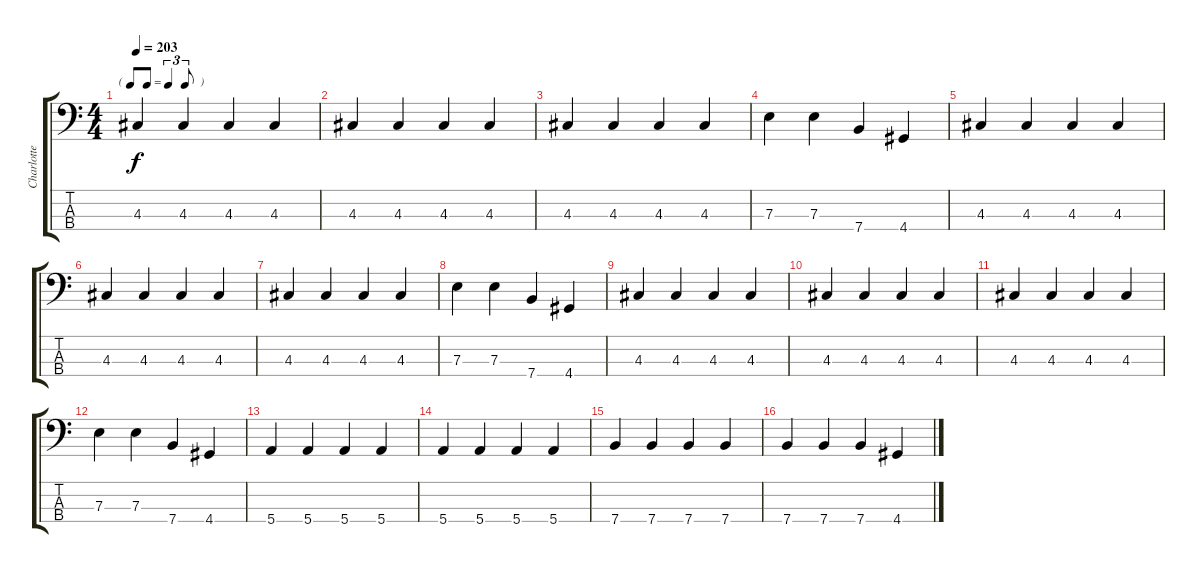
\track ("Charlotte (la blonde)" "Charlotte ") {instrument electricbasspick}
\staff {score tabs}
\tuning (G2 D2 A1 E1) {hide}
\ts (4 4)
\tf triplet8th
\tempo 203
\clef f4
\ks c
4.3.4{dy f} 4.3.4 4.3.4 4.3.4 |
4.3.4 4.3.4 4.3.4 4.3.4 |
4.3.4 4.3.4 4.3.4 4.3.4 |
7.3.4 7.3.4 7.4.4 4.4.4 |
4.3.4 4.3.4 4.3.4 4.3.4 |
4.3.4 4.3.4 4.3.4 4.3.4 |
4.3.4 4.3.4 4.3.4 4.3.4 |
7.3.4 7.3.4 7.4.4 4.4.4 |
4.3.4 4.3.4 4.3.4 4.3.4 |
4.3.4 4.3.4 4.3.4 4.3.4 |
4.3.4 4.3.4 4.3.4 4.3.4 |
7.3.4 7.3.4 7.4.4 4.4.4 |
5.4.4 5.4.4 5.4.4 5.4.4 |
5.4.4 5.4.4 5.4.4 5.4.4 |
7.4.4 7.4.4 7.4.4 7.4.4 |
7.4.4 7.4.4 7.4.4 4.4.4
